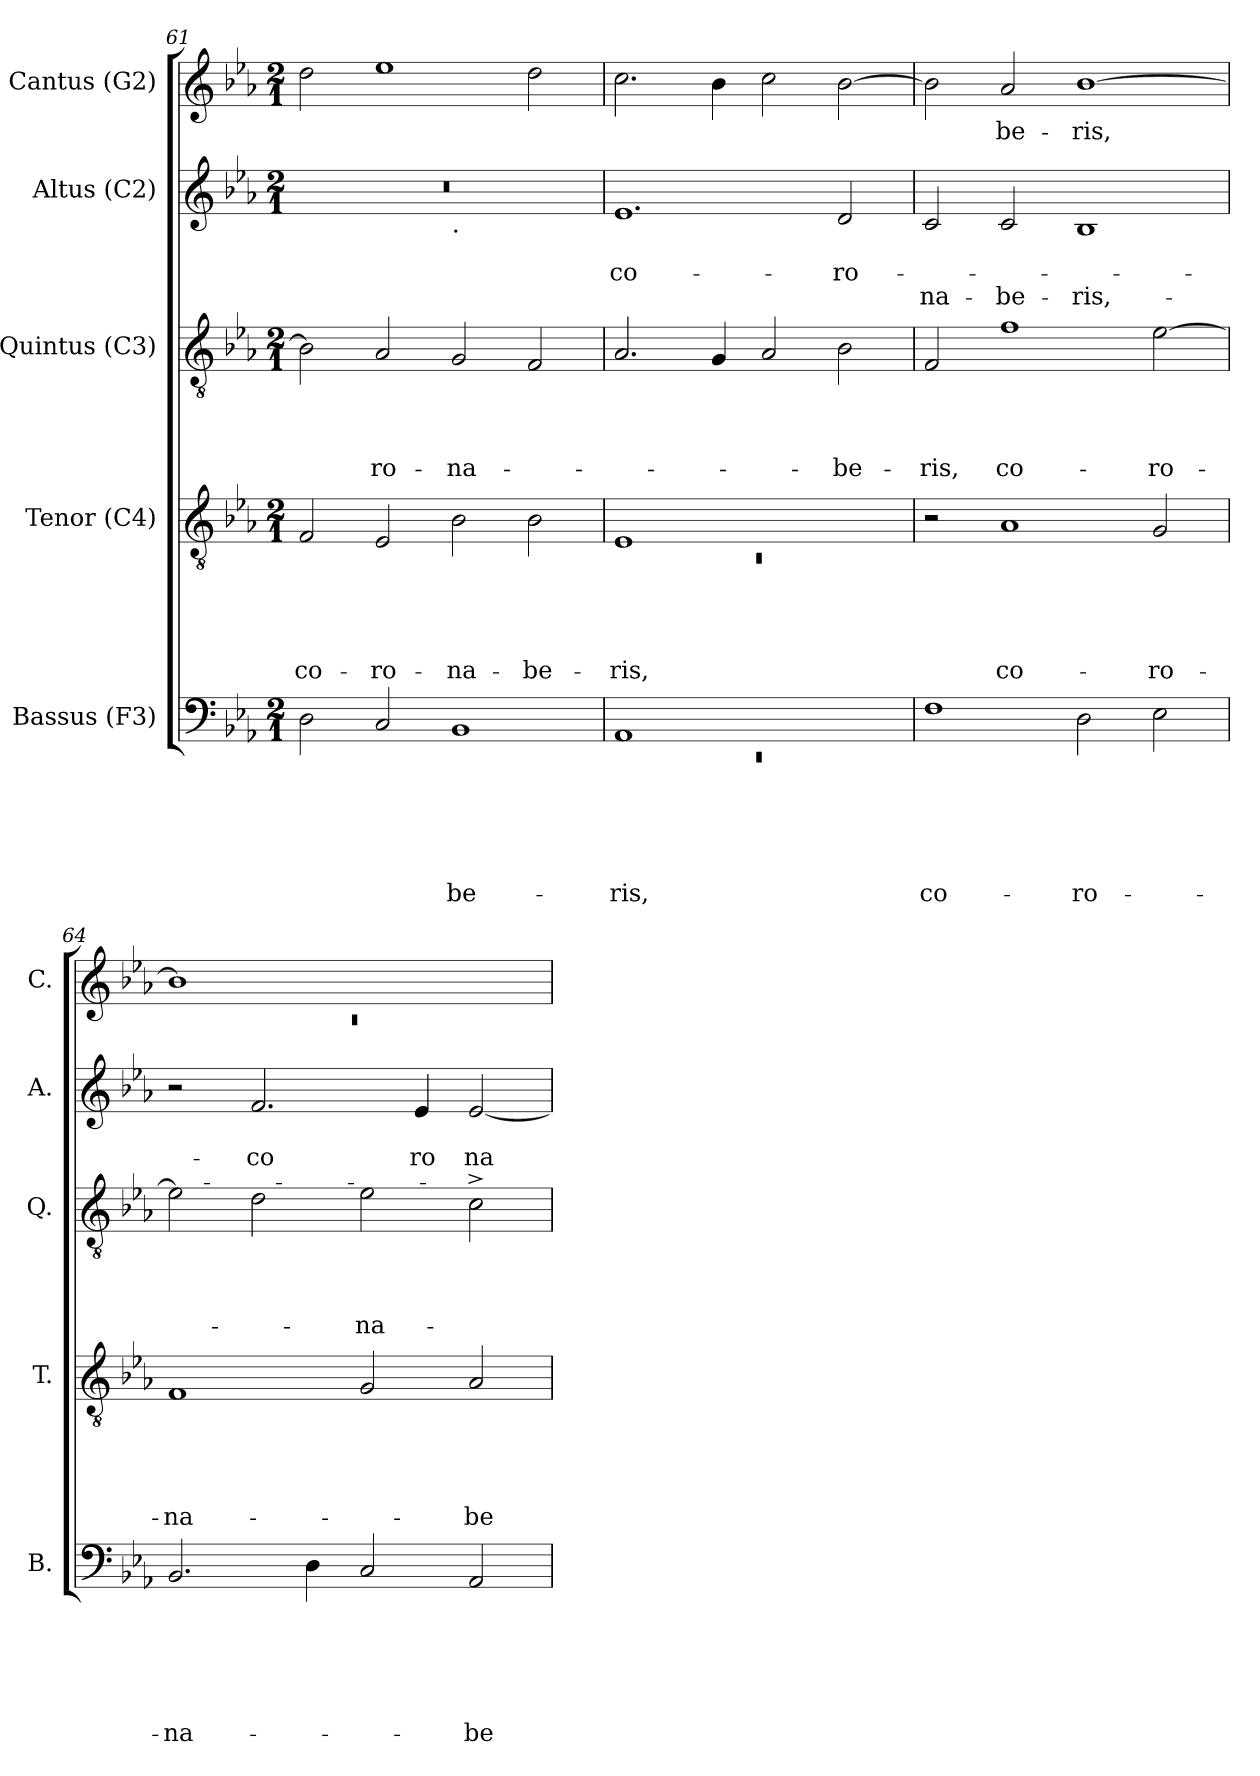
**kern	**text	**text	**text	**text	**text	**text	**kern	**text	**text	**text	**text	**text	**kern	**text	**text	**text	**text	**kern	**text	**text	**text	**kern	**text
*part5	*part5	*part5	*part5	*part5	*part5	*part5	*part4	*part4	*part4	*part4	*part4	*part4	*part3	*part3	*part3	*part3	*part3	*part2	*part2	*part2	*part2	*part1	*part1
*staff5	*staff5	*staff5	*staff5	*staff5	*staff5	*staff5	*staff4	*staff4	*staff4	*staff4	*staff4	*staff4	*staff3	*staff3	*staff3	*staff3	*staff3	*staff2	*staff2	*staff2	*staff2	*staff1	*staff1
*I"Bassus (F3)	*	*	*	*	*	*	*I"Tenor (C4)	*	*	*	*	*	*I"Quintus (C3)	*	*	*	*	*I"Altus (C2)	*	*	*	*I"Cantus (G2)	*
*I'B.	*	*	*	*	*	*	*I'T.	*	*	*	*	*	*I'Q.	*	*	*	*	*I'A.	*	*	*	*I'C.	*
*clefF4	*	*	*	*	*	*	*clefGv2	*	*	*	*	*	*clefGv2	*	*	*	*	*clefG2	*	*	*	*clefG2	*
*k[b-e-a-]	*	*	*	*	*	*	*k[b-e-a-]	*	*	*	*	*	*k[b-e-a-]	*	*	*	*	*k[b-e-a-]	*	*	*	*k[b-e-a-]	*
*E-:	*	*	*	*	*	*	*E-:	*	*	*	*	*	*E-:	*	*	*	*	*E-:	*	*	*	*E-:	*
*M2/1	*	*	*	*	*	*	*M2/1	*	*	*	*	*	*M2/1	*	*	*	*	*M2/1	*	*	*	*M2/1	*
=61	=61	=61	=61	=61	=61	=61	=61	=61	=61	=61	=61	=61	=61	=61	=61	=61	=61	=61	=61	=61	=61	=61	=61
!	!	!	!	!	!	!	!	!	!	!	!	!LO:LY:b	!	!	!	!	!	!	!	!	!	!	!
*	*	*	*	*	*	*	*	*	*	*	*	*	*	*	*	*	*	*^	*	*	*	*	*
2D\	.	.	.	.	.	.	2F/	.	.	.	.	co-	2B-\]	.	.	.	.	0r	1ryy	.	.	.	2dd\	.
!	!	!	!	!	!	!	!	!	!	!	!	!LO:LY:b	!	!	!	!	!LO:LY:b	!	!	!	!	!	!	!
2C/	.	.	.	.	.	.	2E-/	.	.	.	.	-ro-	2A-/	.	.	.	-ro-	.	.	.	.	.	1ee-	.
!	!	!	!	!	!	!	!	!	!	!	!	!	!	!	!	!	!	!	!LO:TX:b:t=.	!	!	!	!	!
!	!	!	!	!	!	!LO:LY:b	!	!	!	!	!	!LO:LY:b	!	!	!	!	!LO:LY:b	!	!	!	!	!	!	!
1BB-	.	.	.	.	.	-be-	2B-\	.	.	.	.	-na-	2G/	.	.	.	-na-	.	1ryy	.	.	.	.	.
!	!	!	!	!	!	!	!	!	!	!	!	!LO:LY:b	!	!	!	!	!	!	!	!	!	!	!	!
.	.	.	.	.	.	.	2B-\	.	.	.	.	-be-	2F/	.	.	.	.	.	.	.	.	.	2dd\	.
=62	=62	=62	=62	=62	=62	=62	=62	=62	=62	=62	=62	=62	=62	=62	=62	=62	=62	=62	=62	=62	=62	=62	=62	=62
*^	*	*	*	*	*	*	*^	*	*	*	*	*	*	*	*	*	*	*	*	*	*	*	*	*
!	!LO:N:vis=1	!	!	!	!	!	!LO:LY:b	!	!LO:N:vis=1	!	!	!	!	!LO:LY:b	!	!	!	!	!	!	!	!	!LO:LY:b	!	!	!
*	*	*	*	*	*	*	*	*	*	*	*	*	*	*	*	*	*	*	*	*v	*v	*	*	*	*	*
1AA-	0rEE	.	.	.	.	.	-ris,	1E-	0rC	.	.	.	.	-ris,	2.A-/	.	.	.	.	1.e-	.	co-	.	2.cc\	.
.	.	.	.	.	.	.	.	.	.	.	.	.	.	.	4G/	.	.	.	.	.	.	.	.	4b-\	.
1ryy	.	.	.	.	.	.	.	1ryy	.	.	.	.	.	.	2A-/	.	.	.	.	.	.	.	.	2cc\	.
!	!	!	!	!	!	!	!	!	!	!	!	!	!	!	!	!	!	!	!LO:LY:b	!	!	!LO:LY:b	!	!	!
.	.	.	.	.	.	.	.	.	.	.	.	.	.	.	2B-\	.	.	.	-be-	2d/	.	-ro-	.	[>2b-\	.
*v	*v	*	*	*	*	*	*	*	*	*	*	*	*	*	*	*	*	*	*	*	*	*	*	*	*
*	*	*	*	*	*	*	*v	*v	*	*	*	*	*	*	*	*	*	*	*	*	*	*	*	*
!!LO:PB:g=z
=63	=63	=63	=63	=63	=63	=63	=63	=63	=63	=63	=63	=63	=63	=63	=63	=63	=63	=63	=63	=63	=63	=63	=63
!	!	!	!	!	!	!LO:LY:b	!	!	!	!	!	!	!	!	!	!	!LO:LY:b	!	!	!	!LO:LY:b	!	!
1F	.	.	.	.	.	co-	2r	.	.	.	.	.	2F/	.	.	.	-ris,	2c/	.	.	na-	2b-\]	.
!	!	!	!	!	!	!	!	!	!	!	!	!LO:LY:b	!	!	!	!	!LO:LY:b	!	!	!	!LO:LY:b	!	!LO:LY:b
.	.	.	.	.	.	.	1A-	.	.	.	.	co-	1f	.	.	.	co-	2c/	.	.	-be-	2a-/	-be-
!	!	!	!	!	!	!LO:LY:b	!	!	!	!	!	!	!	!	!	!	!	!	!	!	!LO:LY:b	!	!LO:LY:b
2D\	.	.	.	.	.	-ro-	.	.	.	.	.	.	.	.	.	.	.	1B-	.	.	-ris,-	[>1b-	-ris,
!	!	!	!	!	!	!	!	!	!	!	!	!LO:LY:b	!	!	!	!	!LO:LY:b	!	!	!	!	!	!
2E-\	.	.	.	.	.	.	2G/	.	.	.	.	-ro-	[>2e-\	.	.	.	-ro-	.	.	.	.	.	.
=64	=64	=64	=64	=64	=64	=64	=64	=64	=64	=64	=64	=64	=64	=64	=64	=64	=64	=64	=64	=64	=64	=64	=64
*	*	*	*	*	*	*	*	*	*	*	*	*	*	*	*	*	*	*	*	*	*	*^	*
!	!	!	!	!	!	!LO:LY:b	!	!	!	!	!	!LO:LY:b	!	!	!	!	!	!	!	!	!	!	!LO:N:vis=1	!
2.BB-/	.	.	.	.	.	-na-	1F	.	.	.	.	-na-	2e-\]	.	.	.	.	2r	.	.	.	1b-]	0rc	.
!	!	!	!	!	!	!	!	!	!	!	!	!	!	!	!	!	!	!	!	!LO:LY:b	!	!	!	!
.	.	.	.	.	.	.	.	.	.	.	.	.	2d\	.	.	.	.	2.f/	.	-co	.	.	.	.
4D\	.	.	.	.	.	.	.	.	.	.	.	.	.	.	.	.	.	.	.	.	.	.	.	.
!	!	!	!	!	!	!	!	!	!	!	!	!	!	!	!	!	!LO:LY:b	!	!	!	!	!	!	!
2C/	.	.	.	.	.	.	2G/	.	.	.	.	.	2e-\	.	.	.	-na-	.	.	.	.	1ryy	.	.
!	!	!	!	!	!	!	!	!	!	!	!	!	!	!	!	!	!	!	!	!LO:LY:b	!	!	!	!
.	.	.	.	.	.	.	.	.	.	.	.	.	.	.	.	.	.	4e-/	.	ro	.	.	.	.
!	!	!	!	!	!	!LO:LY:b	!	!	!	!	!	!LO:LY:b	!	!	!	!	!	!	!	!LO:LY:b	!	!	!	!
2AA-/	.	.	.	.	.	-be-	2A-/	.	.	.	.	-be-	2c^>\	.	.	.	.	[<2e-/	.	na	.	.	.	.
*	*	*	*	*	*	*	*	*	*	*	*	*	*	*	*	*	*	*	*	*	*	*v	*v	*
=	=	=	=	=	=	=	=	=	=	=	=	=	=	=	=	=	=	=	=	=	=	=	=
*-	*-	*-	*-	*-	*-	*-	*-	*-	*-	*-	*-	*-	*-	*-	*-	*-	*-	*-	*-	*-	*-	*-	*-
